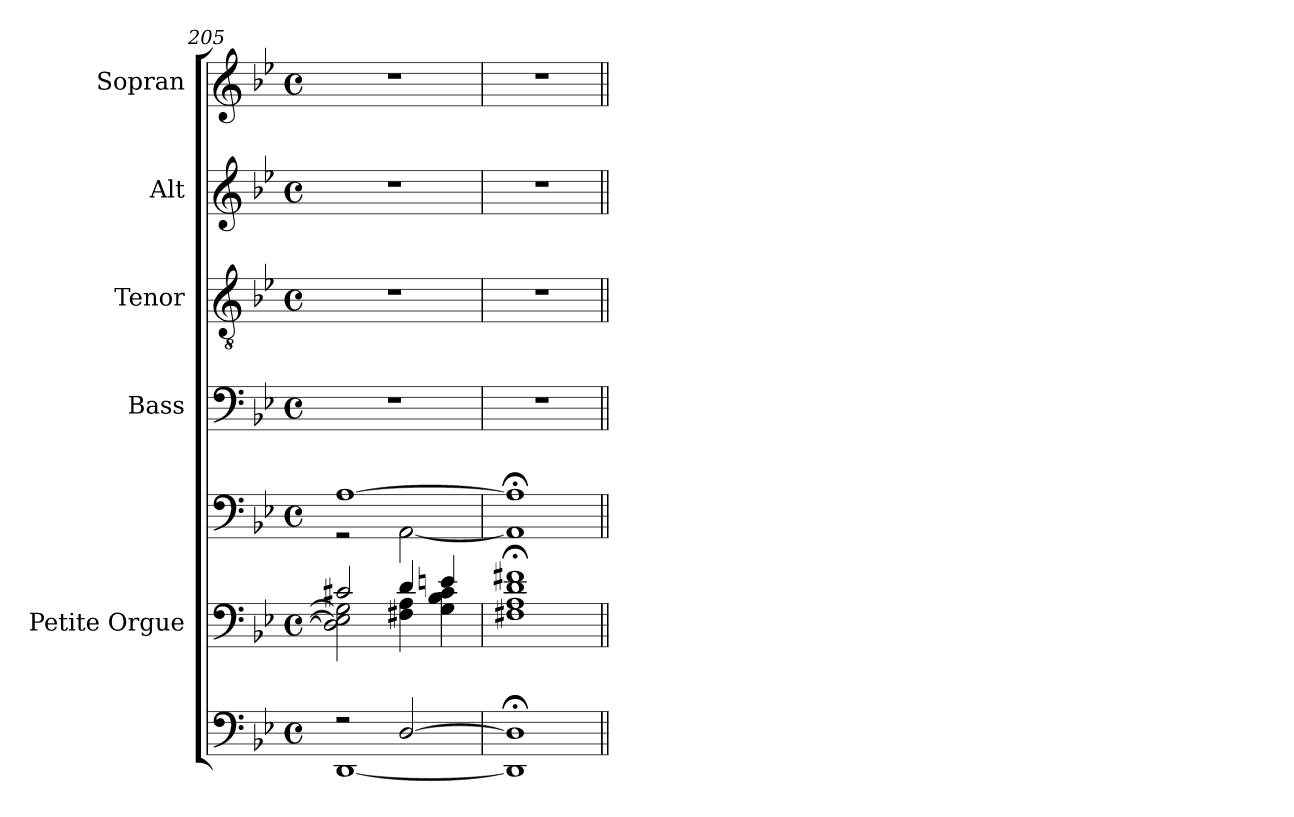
**kern	**kern	**kern	**kern	**kern	**kern	**kern
*part6	*part5	*part5	*part4	*part3	*part2	*part1
*staff7	*staff6	*staff5	*staff4	*staff3	*staff2	*staff1
*	*I"Petite Orgue	*	*I"Bass	*I"Tenor	*I"Alt	*I"Sopran
*	*I'Org. 1	*	*I'B.	*I'T.	*I'A.	*I'S.
*clefF4	*clefF4	*clefF4	*clefF4	*clefGv2	*clefG2	*clefG2
*k[b-e-]	*k[b-e-]	*k[b-e-]	*k[b-e-]	*k[b-e-]	*k[b-e-]	*k[b-e-]
*B-:	*B-:	*B-:	*B-:	*B-:	*B-:	*B-:
*M4/4	*M4/4	*M4/4	*M4/4	*M4/4	*M4/4	*M4/4
*met(c)	*met(c)	*met(c)	*met(c)	*met(c)	*met(c)	*met(c)
=205	=205	=205	=205	=205	=205	=205
*^	*^	*^	*	*	*	*
2r	[<1DD	2c#X/	2D\] 2E\] 2G\]	[>1A	2rGG	1r	1r	1r	1r
[>2D/	.	4d/	4F#X\ 4A\	.	[<2AA\	.	.	.	.
.	.	4en/	4G\ 4B-\ 4c#\	.	.	.	.	.	.
=206	=206	=206	=206	=206	=206	=206	=206	=206	=206
1D;<]	1DD]	1d;< 1f#X;<	1F#X 1A	1A;<]	1AA]	1r	1r	1r	1r
*v	*v	*	*	*	*	*	*	*	*
*	*v	*v	*	*	*	*	*	*
*	*	*v	*v	*	*	*	*
=||	=||	=||	=||	=||	=||	=||
*-	*-	*-	*-	*-	*-	*-
